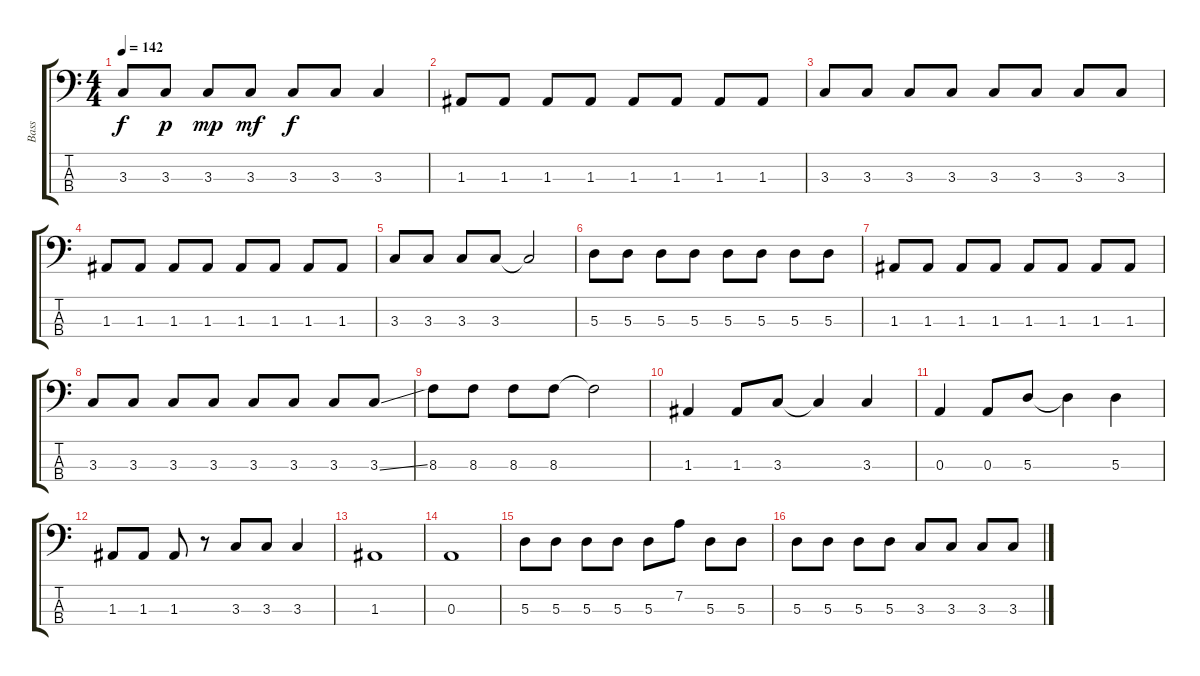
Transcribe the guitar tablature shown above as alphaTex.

\track ("Bass" "Bass") {instrument electricbasspick}
\staff {score tabs}
\tuning (G2 D2 A1 E1) {hide}
\ts (4 4)
\tempo 142
\clef f4
\ks c
3.3.8{dy f} 3.3.8{dy p} 3.3.8{dy mp} 3.3.8{dy mf} 3.3.8{dy f} 3.3.8 3.3.4 |
1.3.8 1.3.8 1.3.8 1.3.8 1.3.8 1.3.8 1.3.8 1.3.8 |
3.3.8 3.3.8 3.3.8 3.3.8 3.3.8 3.3.8 3.3.8 3.3.8 |
1.3.8 1.3.8 1.3.8 1.3.8 1.3.8 1.3.8 1.3.8 1.3.8 |
3.3.8 3.3.8 3.3.8 3.3.8 3.3{t}.2 |
5.3.8 5.3.8 5.3.8 5.3.8 5.3.8 5.3.8 5.3.8 5.3.8 |
1.3.8 1.3.8 1.3.8 1.3.8 1.3.8 1.3.8 1.3.8 1.3.8 |
3.3.8 3.3.8 3.3.8 3.3.8 3.3.8 3.3.8 3.3.8 3.3{ss}.8 |
8.3.8 8.3.8 8.3.8 8.3.8 8.3{t}.2 |
1.3.4 1.3.8 3.3.8 3.3{t}.4 3.3.4 |
0.3.4 0.3.8 5.3.8 5.3{t}.4 5.3.4 |
1.3.8{txt ""} 1.3.8 1.3.8 r.8 3.3.8 3.3.8 3.3.4 |
1.3.1 |
0.3.1 |
5.3.8 5.3.8 5.3.8 5.3.8 5.3.8 7.2.8 5.3.8 5.3.8 |
5.3.8 5.3.8 5.3.8 5.3.8 3.3.8 3.3.8 3.3.8 3.3.8
